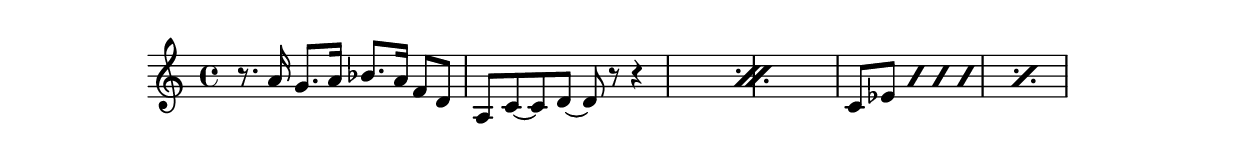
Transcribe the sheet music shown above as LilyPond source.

\version "2.1.7"
\header {
texidoc = "Measure  repeats are supported, and may be nested with beat repeats."
}
	
\score { \notes \relative c'' \context Voice { \time 4/4
   % riff
   \repeat "percent" 2 { r8. a16 g8. a16 bes8. a16 f8 d |  a c8 ~ c8 d8 ~ d8 r8 r4 }
   
   \repeat "percent" 2 { \repeat "percent" 4 { c8 es } }   
  }
}

